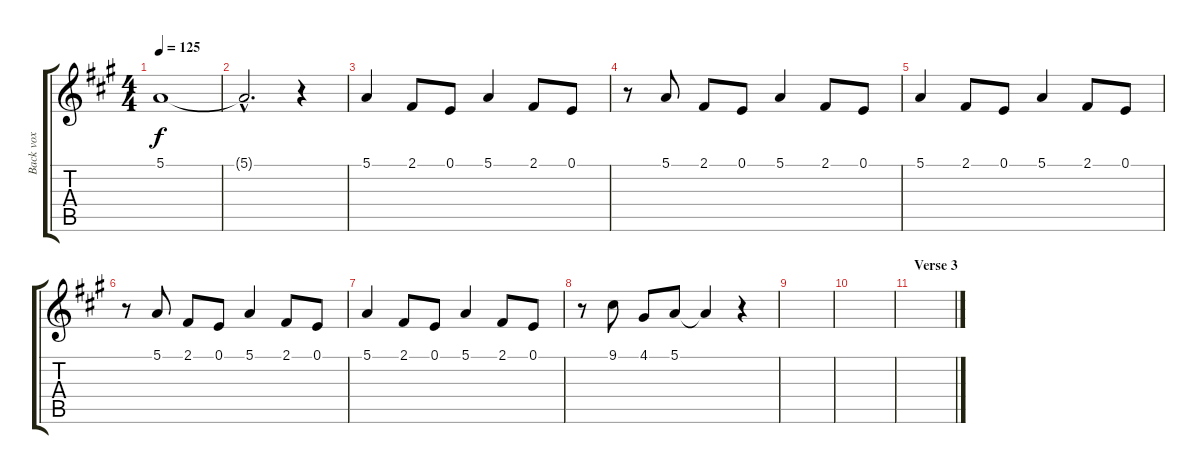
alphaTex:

\track ("Back vox" "Back vox") {instrument synthvoice}
\staff {score tabs}
\tuning (E4 B3 G3 D3 A2 E2) {hide}
\ts (4 4)
\tempo 125
\clef g2
\ks a
5.1.1{dy f} |
5.1{hac t}.2{d} r.4 |
5.1.4 2.1.8 0.1.8 5.1.4 2.1.8 0.1.8 |
r.8 5.1.8 2.1.8 0.1.8 5.1.4 2.1.8 0.1.8 |
5.1.4 2.1.8 0.1.8 5.1.4 2.1.8 0.1.8 |
r.8 5.1.8 2.1.8 0.1.8 5.1.4 2.1.8 0.1.8 |
5.1.4 2.1.8 0.1.8 5.1.4 2.1.8 0.1.8 |
r.8 9.1.8 4.1.8 5.1.8 5.1{t}.4 r.4 |
|
|
\section ("" "Verse 3")
